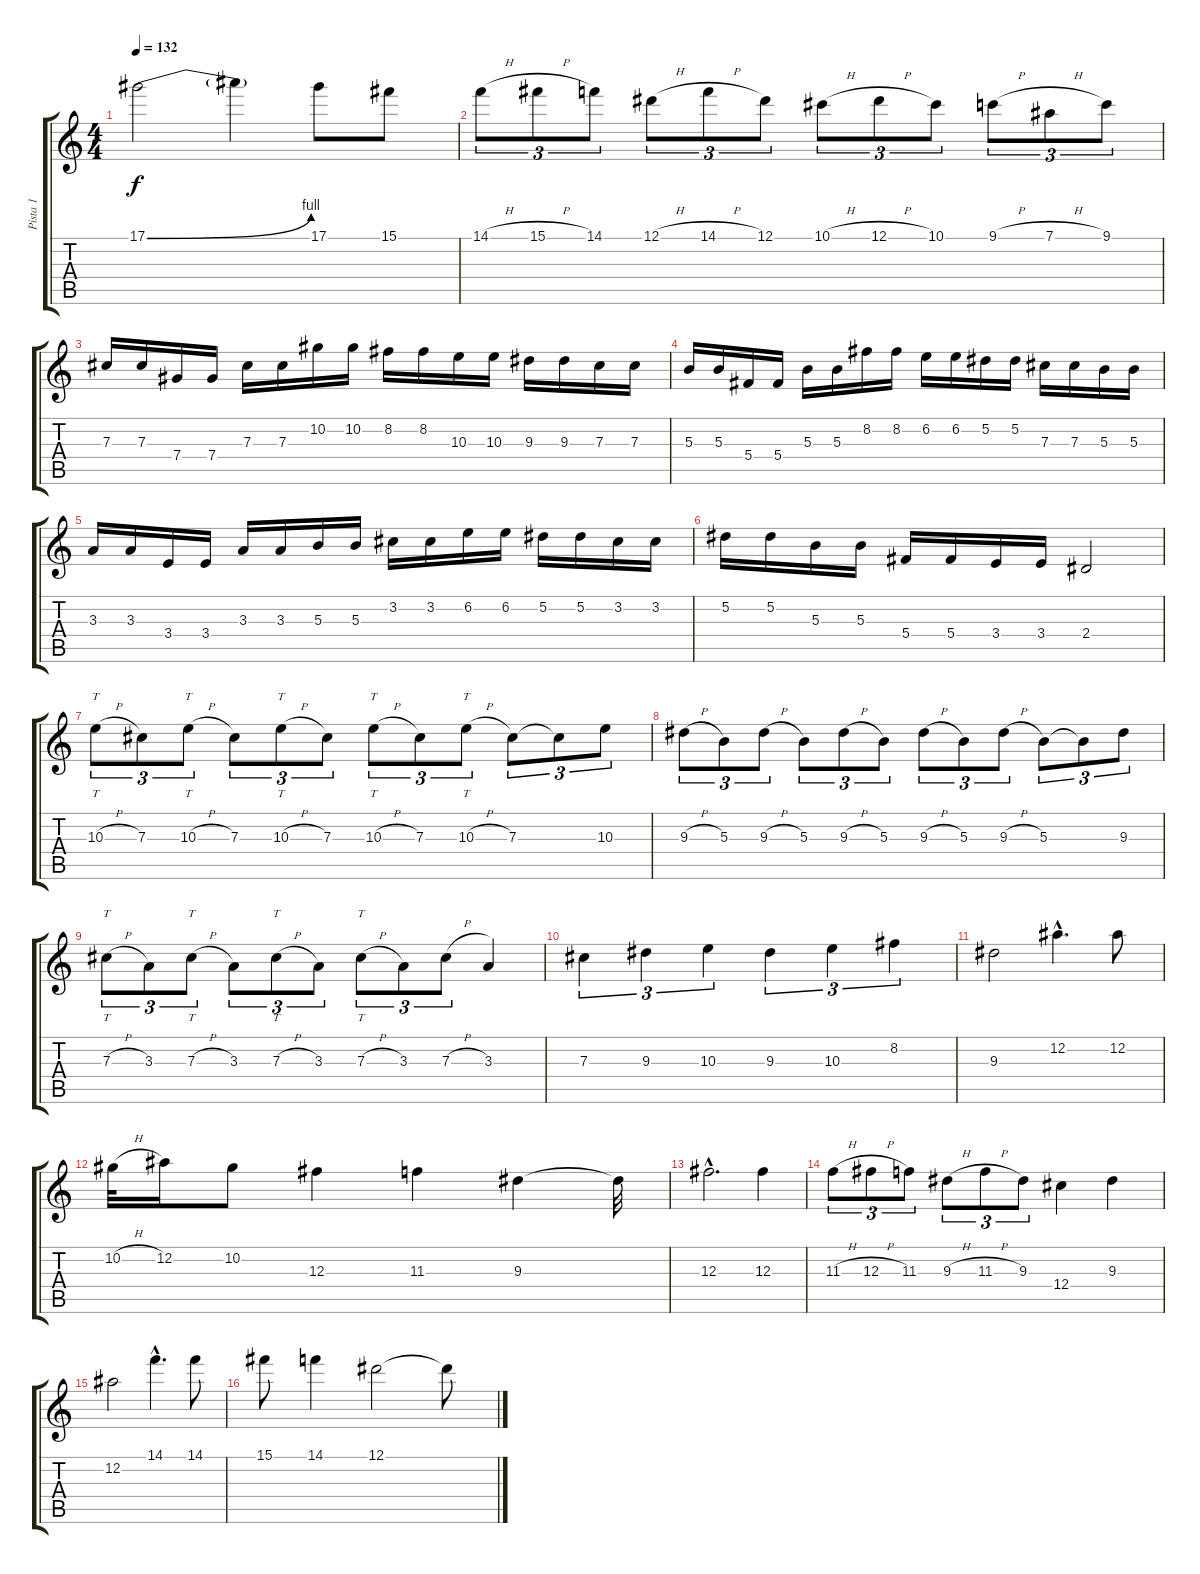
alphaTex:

\track ("Pista 1" "Pista 1") {instrument distortionguitar}
\staff {score tabs}
\tuning (Eb4 Bb3 Gb3 Db3 Ab2 Eb2) {hide}
\ts (4 4)
\tempo 132
\clef g2
\ks c
17.1{be (bend 0 0 60 4)}.2{dy f} 17.1{t}.4 17.1.8 15.1.8 |
14.1{h}.8{tu (3 2)} 15.1{h}.8{tu (3 2)} 14.1.8{tu (3 2)} 12.1{h}.8{tu (3 2)} 14.1{h}.8{tu (3 2)} 12.1.8{tu (3 2)} 10.1{h}.8{tu (3 2)} 12.1{h}.8{tu (3 2)} 10.1.8{tu (3 2)} 9.1{h}.8{tu (3 2)} 7.1{h}.8{tu (3 2)} 9.1.8{tu (3 2)} |
7.3.16 7.3.16 7.4.16 7.4.16 7.3.16 7.3.16 10.2.16 10.2.16 8.2.16 8.2.16 10.3.16 10.3.16 9.3.16 9.3.16 7.3.16 7.3.16 |
5.3.16 5.3.16 5.4.16 5.4.16 5.3.16 5.3.16 8.2.16 8.2.16 6.2.16 6.2.16 5.2.16 5.2.16 7.3.16 7.3.16 5.3.16 5.3.16 |
3.3.16 3.3.16 3.4.16 3.4.16 3.3.16 3.3.16 5.3.16 5.3.16 3.2.16 3.2.16 6.2.16 6.2.16 5.2.16 5.2.16 3.2.16 3.2.16 |
5.2.16 5.2.16 5.3.16 5.3.16 5.4.16 5.4.16 3.4.16 3.4.16 2.4.2 |
10.3{h}.8{tt tu (3 2)} 7.3.8{tu (3 2)} 10.3{h}.8{tt tu (3 2)} 7.3.8{tu (3 2)} 10.3{h}.8{tt tu (3 2)} 7.3.8{tu (3 2)} 10.3{h}.8{tt tu (3 2)} 7.3.8{tu (3 2)} 10.3{h}.8{tt tu (3 2)} 7.3.8{tu (3 2)} 7.3{t}.8{tu (3 2)} 10.3.8{tu (3 2)} |
9.3{h}.8{tu (3 2)} 5.3.8{tu (3 2)} 9.3{h}.8{tu (3 2)} 5.3.8{tu (3 2)} 9.3{h}.8{tu (3 2)} 5.3.8{tu (3 2)} 9.3{h}.8{tu (3 2)} 5.3.8{tu (3 2)} 9.3{h}.8{tu (3 2)} 5.3.8{tu (3 2)} 5.3{t}.8{tu (3 2)} 9.3.8{tu (3 2)} |
7.3{h}.8{tt tu (3 2)} 3.3.8{tu (3 2)} 7.3{h}.8{tt tu (3 2)} 3.3.8{tu (3 2)} 7.3{h}.8{tt tu (3 2)} 3.3.8{tu (3 2)} 7.3{h}.8{tt tu (3 2)} 3.3.8{tu (3 2)} 7.3{h}.8{tu (3 2)} 3.3.4 |
7.3.4{tu (3 2)} 9.3.4{tu (3 2)} 10.3.4{tu (3 2)} 9.3.4{tu (3 2)} 10.3.4{tu (3 2)} 8.2.4{tu (3 2)} |
9.3.2 12.2{hac}.4{d} 12.2.8 |
10.2{h}.32 12.2.16 10.2.8 12.3.4 11.3.4 9.3.4 9.3{t}.32 |
12.3{hac}.2{d} 12.3.4 |
11.3{h}.8{tu (3 2)} 12.3{h}.8{tu (3 2)} 11.3.8{tu (3 2)} 9.3{h}.8{tu (3 2)} 11.3{h}.8{tu (3 2)} 9.3.8{tu (3 2)} 12.4.4 9.3.4 |
12.2.2 14.1{hac}.4{d} 14.1.8 |
15.1.8 14.1.4 12.1.2 12.1{t}.8
